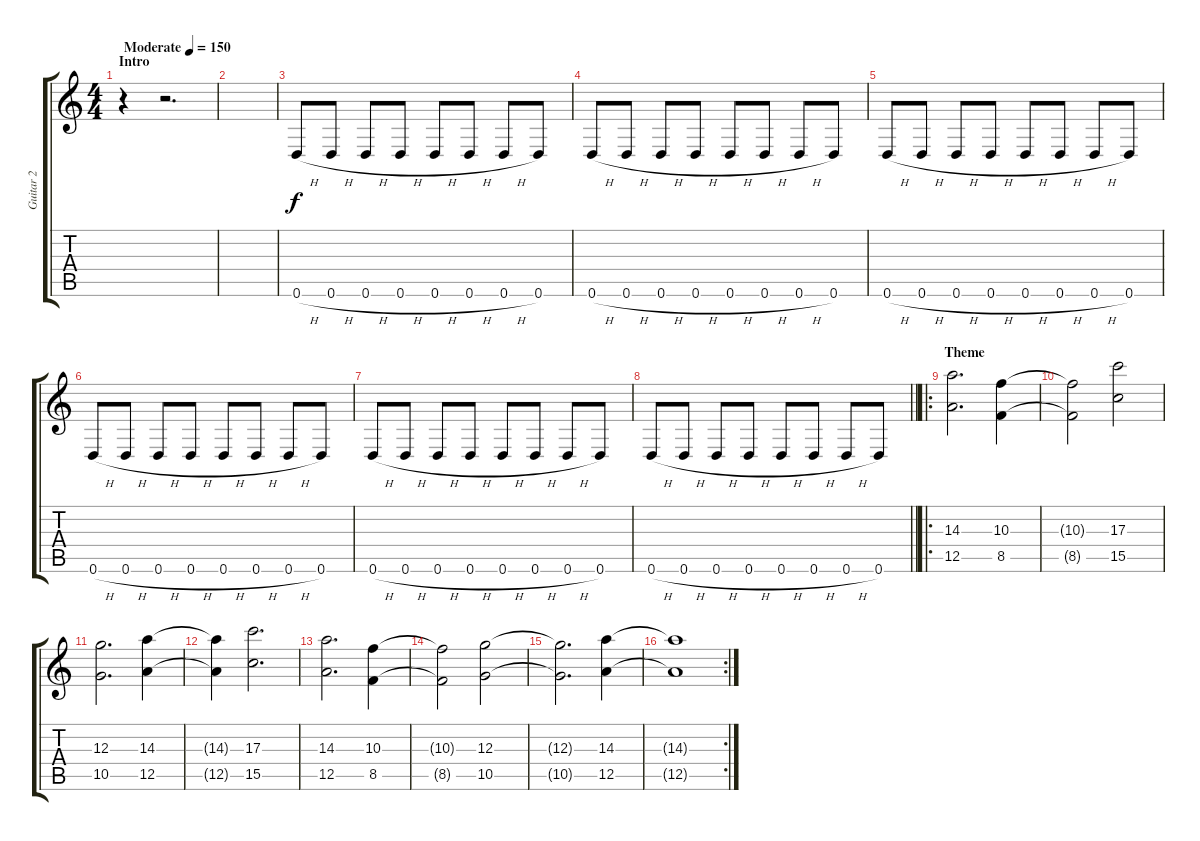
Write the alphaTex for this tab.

\track ("Guitar 2" "Guitar 2") {instrument distortionguitar}
\staff {score tabs}
\tuning (E4 B3 G3 D3 A2 D2) {hide}
\ts (4 4)
\section ("" "Intro")
\tempo (150 "Moderate")
\clef g2
\ks c
r.4{dy f volume 0 instrument distortionguitar} r.2{d volume 9} |
|
0.6{h}.8 0.6{h}.8 0.6{h}.8 0.6{h}.8 0.6{h}.8 0.6{h}.8 0.6{h}.8 0.6.8 |
0.6{h}.8 0.6{h}.8 0.6{h}.8 0.6{h}.8 0.6{h}.8 0.6{h}.8 0.6{h}.8 0.6.8 |
0.6{h}.8 0.6{h}.8 0.6{h}.8 0.6{h}.8 0.6{h}.8 0.6{h}.8 0.6{h}.8 0.6.8 |
0.6{h}.8{volume 13} 0.6{h}.8 0.6{h}.8 0.6{h}.8 0.6{h}.8 0.6{h}.8 0.6{h}.8 0.6.8 |
0.6{h}.8 0.6{h}.8 0.6{h}.8 0.6{h}.8 0.6{h}.8 0.6{h}.8 0.6{h}.8 0.6.8 |
\barLineRight lightlight
0.6{h}.8 0.6{h}.8 0.6{h}.8 0.6{h}.8 0.6{h}.8 0.6{h}.8 0.6{h}.8 0.6.8 |
\ro
\section ("" "Theme")
(14.3 12.5).2{d} (10.3 8.5).4 |
(10.3{t} 8.5{t}).2 (17.3 15.5).2 |
(12.3 10.5).2{d} (14.3 12.5).4 |
(14.3{t} 12.5{t}).4 (17.3 15.5).2{d} |
(14.3 12.5).2{d} (10.3 8.5).4 |
(10.3{t} 8.5{t}).2 (12.3 10.5).2 |
(12.3{t} 10.5{t}).2{d} (14.3 12.5).4 |
\rc 2
(14.3{t} 12.5{t}).1
